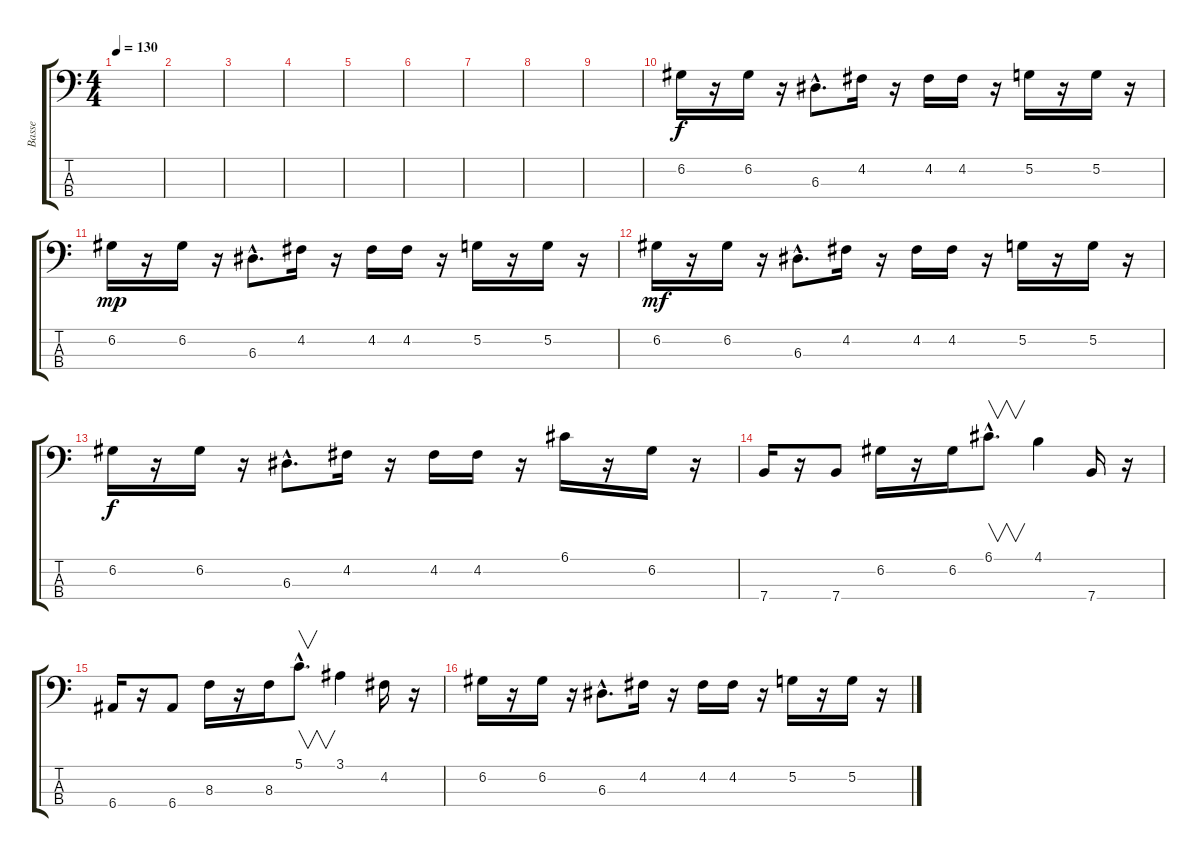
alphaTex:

\track ("Basse" "Basse") {instrument electricbassfinger}
\staff {score tabs}
\tuning (G2 D2 A1 E1) {hide}
\ts (4 4)
\tempo 130
\clef f4
\ks c
|
|
|
|
|
|
|
|
|
6.2.16 r.16 6.2.16 r.16 6.3{hac}.8{d} 4.2.16 r.16 4.2.16 4.2.16 r.16 5.2.16 r.16 5.2.16 r.16 |
6.2.16{dy mp} r.16 6.2.16 r.16 6.3{hac}.8{d} 4.2.16 r.16 4.2.16 4.2.16 r.16 5.2.16 r.16 5.2.16 r.16 |
6.2.16{dy mf} r.16 6.2.16 r.16 6.3{hac}.8{d} 4.2.16 r.16 4.2.16 4.2.16 r.16 5.2.16 r.16 5.2.16 r.16 |
6.2.16{dy f} r.16 6.2.16 r.16 6.3{hac}.8{d} 4.2.16 r.16 4.2.16 4.2.16 r.16 6.1.16 r.16 6.2.16 r.16 |
7.4.16 r.16 7.4.8 6.2.16 r.16 6.2.16 6.1{hac}.8{v d} 4.1.4 7.4.16 r.16 |
6.4.16 r.16 6.4.8 8.3.16 r.16 8.3.16 5.1{hac}.8{v d} 3.1.4 4.2.16 r.16 |
6.2.16 r.16 6.2.16 r.16 6.3{hac}.8{d} 4.2.16 r.16 4.2.16 4.2.16 r.16 5.2.16 r.16 5.2.16 r.16
